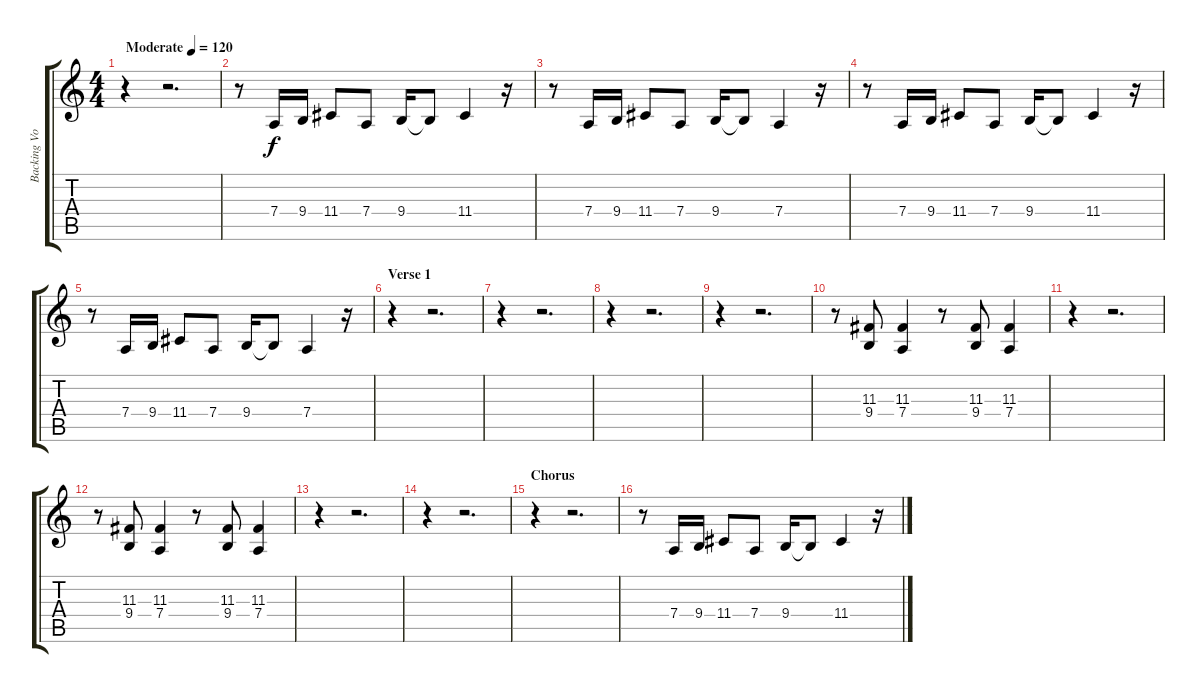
\track ("Backing Vocals" "Backing Vo") {instrument tenorsax}
\staff {score tabs}
\tuning (E4 B3 G3 D3 A2 E2) {hide}
\ts (4 4)
\tempo (120 "Moderate")
\clef g2
\ks c
r.4{dy f instrument tenorsax} r.2{d} |
r.8 7.4.16 9.4.16 11.4.8 7.4.8 9.4.16 9.4{t}.8 11.4.4 r.16 |
r.8 7.4.16 9.4.16 11.4.8 7.4.8 9.4.16 9.4{t}.8 7.4.4 r.16 |
r.8 7.4.16 9.4.16 11.4.8 7.4.8 9.4.16 9.4{t}.8 11.4.4 r.16 |
r.8 7.4.16 9.4.16 11.4.8 7.4.8 9.4.16 9.4{t}.8 7.4.4 r.16 |
\section ("" "Verse 1")
r.4 r.2{d} |
r.4 r.2{d} |
r.4 r.2{d} |
r.4 r.2{d} |
r.8 (11.3 9.4).8 (11.3 7.4).4 r.8 (11.3 9.4).8 (11.3 7.4).4 |
r.4 r.2{d} |
r.8 (11.3 9.4).8 (11.3 7.4).4 r.8 (11.3 9.4).8 (11.3 7.4).4 |
r.4 r.2{d} |
r.4 r.2{d} |
\section ("" "Chorus")
r.4 r.2{d} |
r.8 7.4.16 9.4.16 11.4.8 7.4.8 9.4.16 9.4{t}.8 11.4.4 r.16
